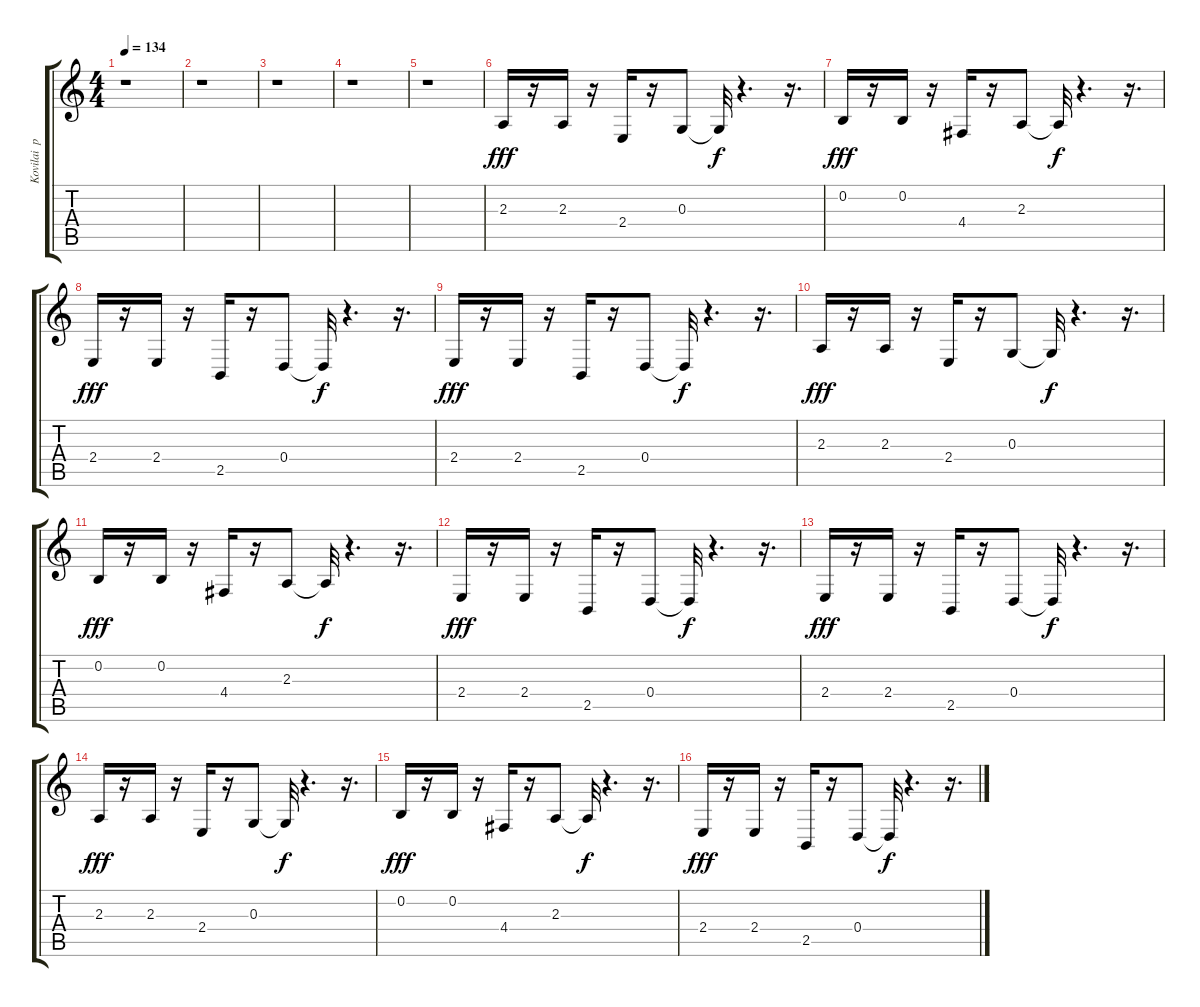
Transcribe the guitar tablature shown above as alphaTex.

\track ("Kovilai  po tihonechky:" "Kovilai  p") {instrument lead8bassandlead}
\staff {score tabs}
\tuning (E4 B3 G3 D3 A2 E2) {hide}
\ts (4 4)
\tempo 134
\clef g2
\ks c
r.1{dy f} |
r.1 |
r.1 |
r.1 |
r.1 |
2.3.16{dy fff} r.16 2.3.16 r.16 2.4.16 r.16 0.3.8 0.3{t}.32{dy f} r.4{d} r.16{d} |
0.2.16{dy fff} r.16 0.2.16 r.16 4.4.16 r.16 2.3.8 2.3{t}.32{dy f} r.4{d} r.16{d} |
2.4.16{dy fff} r.16 2.4.16 r.16 2.5.16 r.16 0.4.8 0.4{t}.32{dy f} r.4{d} r.16{d} |
2.4.16{dy fff} r.16 2.4.16 r.16 2.5.16 r.16 0.4.8 0.4{t}.32{dy f} r.4{d} r.16{d} |
2.3.16{dy fff} r.16 2.3.16 r.16 2.4.16 r.16 0.3.8 0.3{t}.32{dy f} r.4{d} r.16{d} |
0.2.16{dy fff} r.16 0.2.16 r.16 4.4.16 r.16 2.3.8 2.3{t}.32{dy f} r.4{d} r.16{d} |
2.4.16{dy fff} r.16 2.4.16 r.16 2.5.16 r.16 0.4.8 0.4{t}.32{dy f} r.4{d} r.16{d} |
2.4.16{dy fff} r.16 2.4.16 r.16 2.5.16 r.16 0.4.8 0.4{t}.32{dy f} r.4{d} r.16{d} |
2.3.16{dy fff} r.16 2.3.16 r.16 2.4.16 r.16 0.3.8 0.3{t}.32{dy f} r.4{d} r.16{d} |
0.2.16{dy fff} r.16 0.2.16 r.16 4.4.16 r.16 2.3.8 2.3{t}.32{dy f} r.4{d} r.16{d} |
2.4.16{dy fff} r.16 2.4.16 r.16 2.5.16 r.16 0.4.8 0.4{t}.32{dy f} r.4{d} r.16{d}
